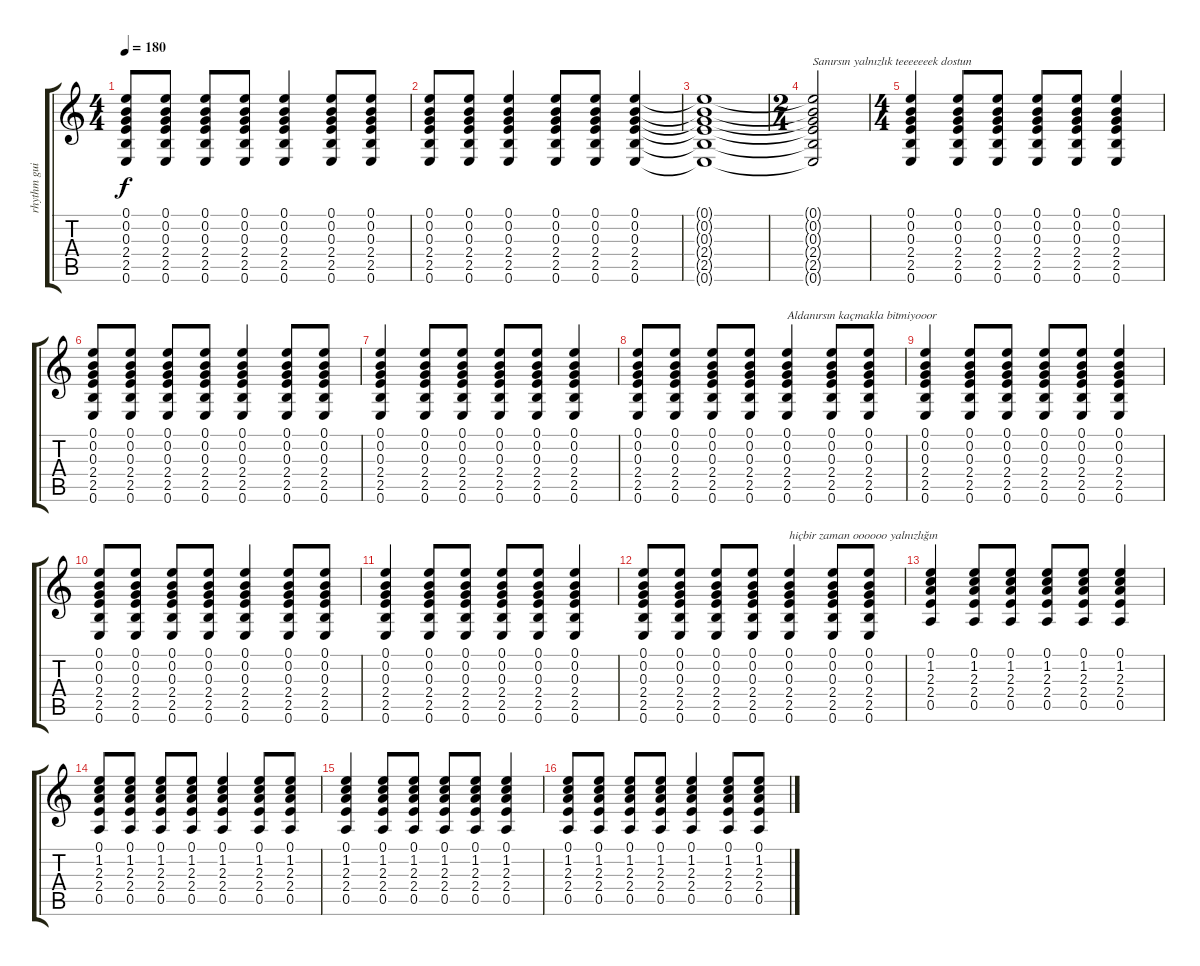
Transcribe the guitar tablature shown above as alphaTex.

\track ("rhythm guitarre" "rhythm gui") {instrument acousticguitarnylon}
\staff {score tabs}
\tuning (E4 B3 G3 D3 A2 E2) {hide}
\ts (4 4)
\tempo 180
\clef g2
\ks c
(0.1 0.2 0.3 2.4 2.5 0.6).8{dy f} (0.1 0.2 0.3 2.4 2.5 0.6).8 (0.1 0.2 0.3 2.4 2.5 0.6).8 (0.1 0.2 0.3 2.4 2.5 0.6).8 (0.1 0.2 0.3 2.4 2.5 0.6).4 (0.1 0.2 0.3 2.4 2.5 0.6).8 (0.1 0.2 0.3 2.4 2.5 0.6).8 |
(0.1 0.2 0.3 2.4 2.5 0.6).8 (0.1 0.2 0.3 2.4 2.5 0.6).8 (0.1 0.2 0.3 2.4 2.5 0.6).4 (0.1 0.2 0.3 2.4 2.5 0.6).8 (0.1 0.2 0.3 2.4 2.5 0.6).8 (0.1 0.2 0.3 2.4 2.5 0.6).4 |
(0.1{t} 0.2{t} 0.3{t} 2.4{t} 2.5{t} 0.6{t}).1 |
\ts (2 4)
(0.1{t} 0.2{t} 0.3{t} 2.4{t} 2.5{t} 0.6{t}).2{txt "Sanırsın yalnızlık teeeeeeek dostun"} |
\ts (4 4)
(0.1 0.2 0.3 2.4 2.5 0.6).4 (0.1 0.2 0.3 2.4 2.5 0.6).8 (0.1 0.2 0.3 2.4 2.5 0.6).8 (0.1 0.2 0.3 2.4 2.5 0.6).8 (0.1 0.2 0.3 2.4 2.5 0.6).8 (0.1 0.2 0.3 2.4 2.5 0.6).4 |
(0.1 0.2 0.3 2.4 2.5 0.6).8 (0.1 0.2 0.3 2.4 2.5 0.6).8 (0.1 0.2 0.3 2.4 2.5 0.6).8 (0.1 0.2 0.3 2.4 2.5 0.6).8 (0.1 0.2 0.3 2.4 2.5 0.6).4 (0.1 0.2 0.3 2.4 2.5 0.6).8 (0.1 0.2 0.3 2.4 2.5 0.6).8 |
(0.1 0.2 0.3 2.4 2.5 0.6).4 (0.1 0.2 0.3 2.4 2.5 0.6).8 (0.1 0.2 0.3 2.4 2.5 0.6).8 (0.1 0.2 0.3 2.4 2.5 0.6).8 (0.1 0.2 0.3 2.4 2.5 0.6).8 (0.1 0.2 0.3 2.4 2.5 0.6).4 |
(0.1 0.2 0.3 2.4 2.5 0.6).8 (0.1 0.2 0.3 2.4 2.5 0.6).8 (0.1 0.2 0.3 2.4 2.5 0.6).8 (0.1 0.2 0.3 2.4 2.5 0.6).8 (0.1 0.2 0.3 2.4 2.5 0.6).4{txt "Aldanırsın kaçmakla bitmiyooor"} (0.1 0.2 0.3 2.4 2.5 0.6).8 (0.1 0.2 0.3 2.4 2.5 0.6).8 |
(0.1 0.2 0.3 2.4 2.5 0.6).4 (0.1 0.2 0.3 2.4 2.5 0.6).8 (0.1 0.2 0.3 2.4 2.5 0.6).8 (0.1 0.2 0.3 2.4 2.5 0.6).8 (0.1 0.2 0.3 2.4 2.5 0.6).8 (0.1 0.2 0.3 2.4 2.5 0.6).4 |
(0.1 0.2 0.3 2.4 2.5 0.6).8 (0.1 0.2 0.3 2.4 2.5 0.6).8 (0.1 0.2 0.3 2.4 2.5 0.6).8 (0.1 0.2 0.3 2.4 2.5 0.6).8 (0.1 0.2 0.3 2.4 2.5 0.6).4 (0.1 0.2 0.3 2.4 2.5 0.6).8 (0.1 0.2 0.3 2.4 2.5 0.6).8 |
(0.1 0.2 0.3 2.4 2.5 0.6).4 (0.1 0.2 0.3 2.4 2.5 0.6).8 (0.1 0.2 0.3 2.4 2.5 0.6).8 (0.1 0.2 0.3 2.4 2.5 0.6).8 (0.1 0.2 0.3 2.4 2.5 0.6).8 (0.1 0.2 0.3 2.4 2.5 0.6).4 |
(0.1 0.2 0.3 2.4 2.5 0.6).8 (0.1 0.2 0.3 2.4 2.5 0.6).8 (0.1 0.2 0.3 2.4 2.5 0.6).8 (0.1 0.2 0.3 2.4 2.5 0.6).8 (0.1 0.2 0.3 2.4 2.5 0.6).4{txt "hiçbir zaman oooooo yalnızlığın"} (0.1 0.2 0.3 2.4 2.5 0.6).8 (0.1 0.2 0.3 2.4 2.5 0.6).8 |
(0.1 1.2 2.3 2.4 0.5).4 (0.1 1.2 2.3 2.4 0.5).8 (0.1 1.2 2.3 2.4 0.5).8 (0.1 1.2 2.3 2.4 0.5).8 (0.1 1.2 2.3 2.4 0.5).8 (0.1 1.2 2.3 2.4 0.5).4 |
(0.1 1.2 2.3 2.4 0.5).8 (0.1 1.2 2.3 2.4 0.5).8 (0.1 1.2 2.3 2.4 0.5).8 (0.1 1.2 2.3 2.4 0.5).8 (0.1 1.2 2.3 2.4 0.5).4 (0.1 1.2 2.3 2.4 0.5).8 (0.1 1.2 2.3 2.4 0.5).8 |
(0.1 1.2 2.3 2.4 0.5).4 (0.1 1.2 2.3 2.4 0.5).8 (0.1 1.2 2.3 2.4 0.5).8 (0.1 1.2 2.3 2.4 0.5).8 (0.1 1.2 2.3 2.4 0.5).8 (0.1 1.2 2.3 2.4 0.5).4 |
(0.1 1.2 2.3 2.4 0.5).8 (0.1 1.2 2.3 2.4 0.5).8 (0.1 1.2 2.3 2.4 0.5).8 (0.1 1.2 2.3 2.4 0.5).8 (0.1 1.2 2.3 2.4 0.5).4 (0.1 1.2 2.3 2.4 0.5).8 (0.1 1.2 2.3 2.4 0.5).8
